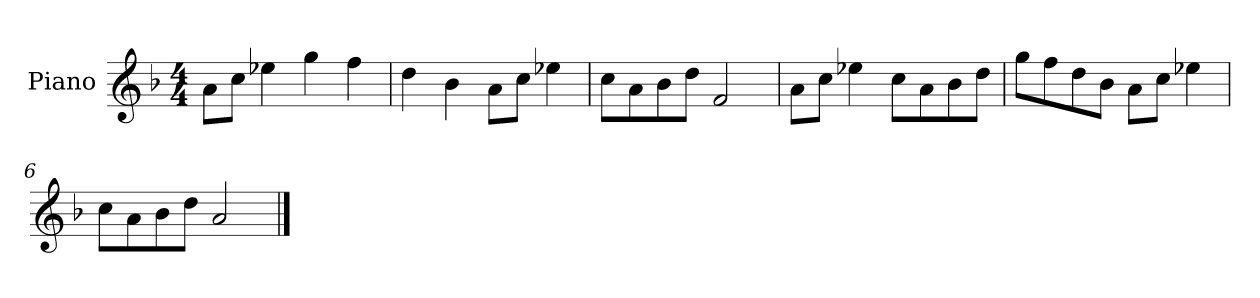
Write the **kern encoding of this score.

**kern
*part1
*staff1
*I"Piano
*I'P-no
*clefG2
*k[b-]
*M4/4
*MM90
=1
8a\L
8cc\J
4ee-X\
4gg\
4ff\
=2
4dd\
4b-\
8a\L
8cc\J
4ee-X\
=3
8cc\L
8a\
8b-\
8dd\J
2f/
=4
8a\L
8cc\J
4ee-X\
8cc\L
8a\
8b-\
8dd\J
=5
8gg\L
8ff\
8dd\
8b-\J
8a\L
8cc\J
4ee-X\
=6
8cc\L
8a\
8b-\
8dd\J
2a/
==
*-
